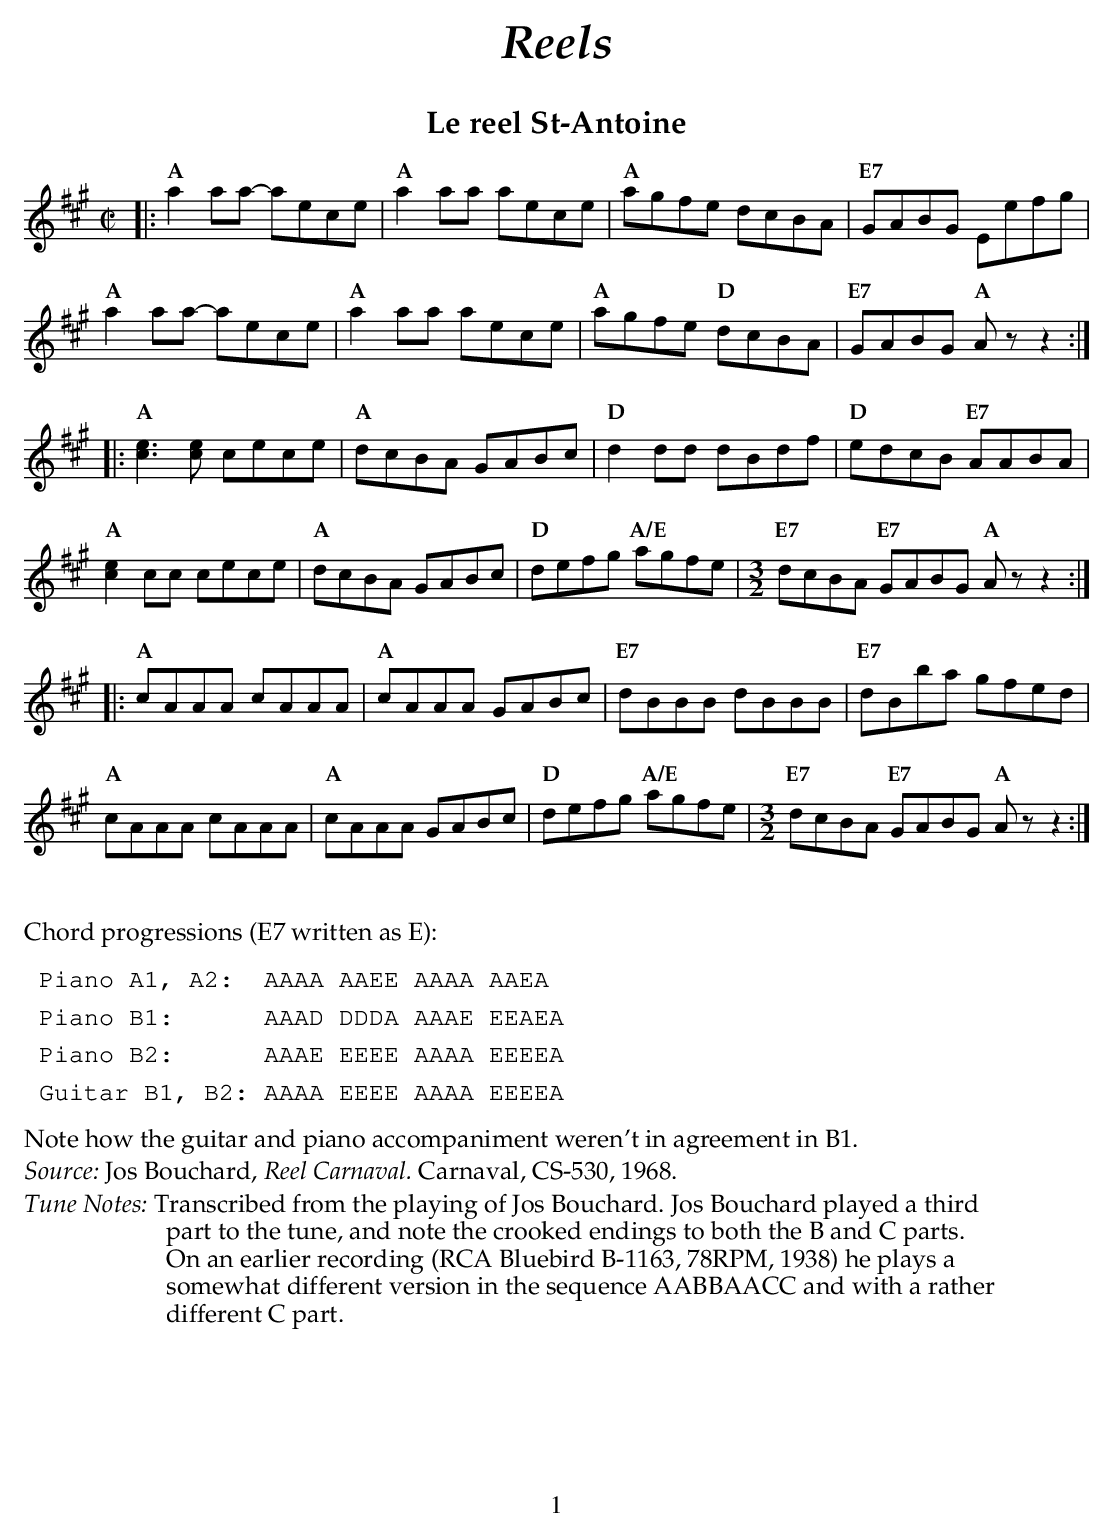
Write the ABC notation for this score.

X:1
T:Le reel St-Antoine
M:C|
K:A
|: "A" a2aa- aece   | "A" a2aa aece | "A" agfe dcBA     | "E7" GABG Eefg |
   "A" a2aa- aece   | "A" a2aa aece | "A" agfe "D" dcBA | "E7" GABG "A" A zz2 :|
|: "A" [ce]2>[ce]2 cece | "A" dcBA GABc | "D" d2dd dBdf | "D" edcB "E7" AABA |
   "A" [ce]2cc cece | "A" dcBA GABc | "D" defg "A/E" agfe |[M:3/2] "E7" dcBA "E7" GABG "A" Azz2 :|
|: "A" cAAA cAAA | "A" cAAA GABc | "E7" dBBB dBBB      | "E7" dBba gfed |
   "A" cAAA cAAA | "A" cAAA GABc | "D" defg "A/E" agfe |[M:3/2] "E7" dcBA "E7" GABG "A" Azz2 :|
